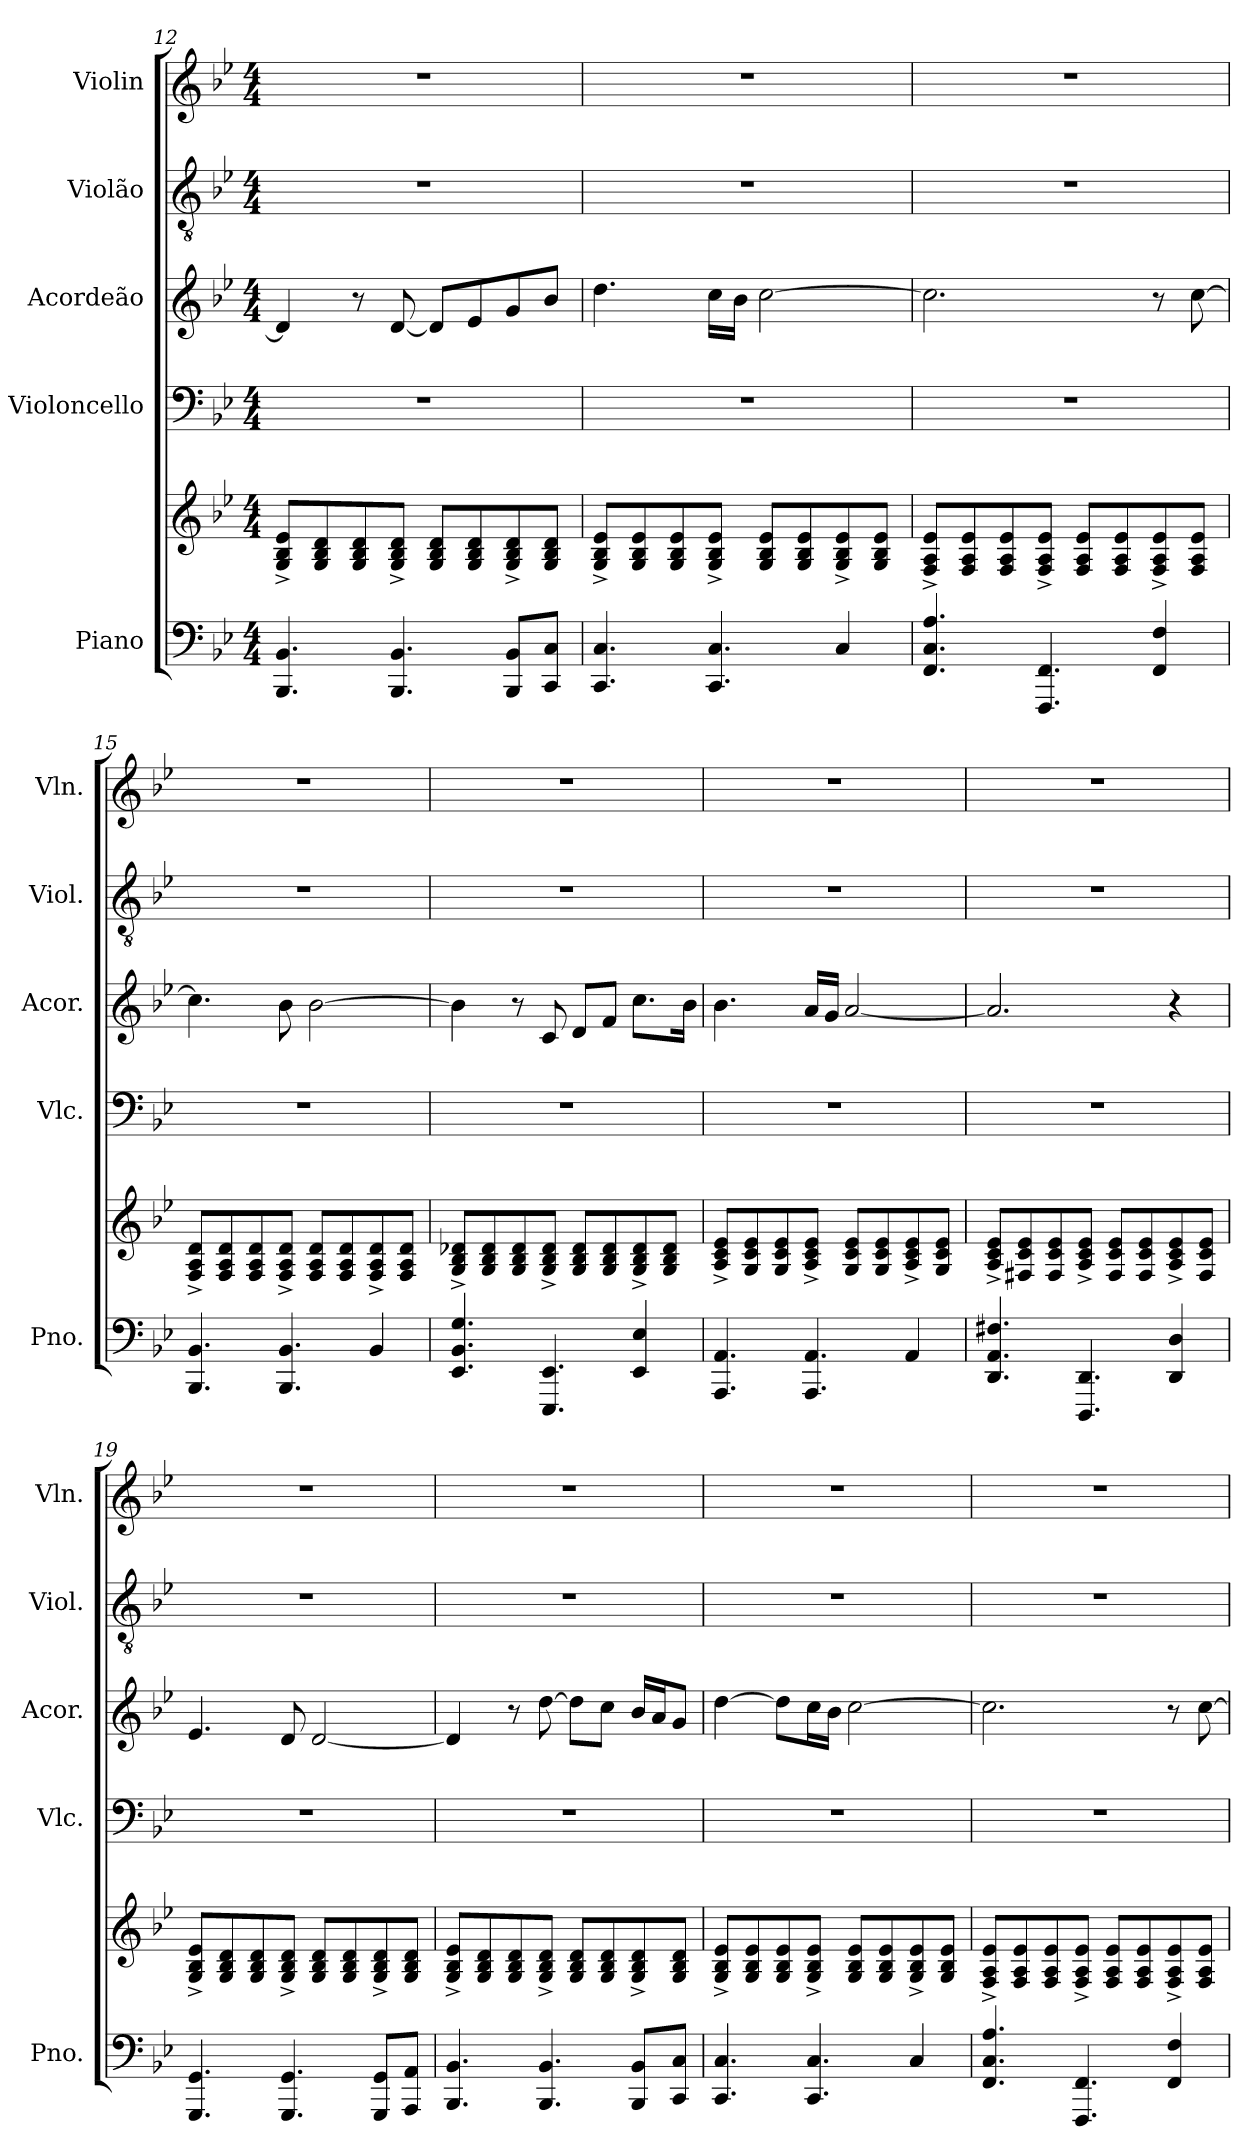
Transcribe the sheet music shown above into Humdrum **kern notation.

**kern	**kern	**kern	**kern	**kern	**kern
*part5	*part5	*part4	*part3	*part2	*part1
*staff6	*staff5	*staff4	*staff3	*staff2	*staff1
*I"Piano	*	*I"Violoncello	*I"Acordeão	*I"Violão	*I"Violin
*I'Pno.	*	*I'Vlc.	*I'Acor.	*I'Viol.	*I'Vln.
*clefF4	*clefG2	*clefF4	*clefG2	*clefGv2	*clefG2
*k[b-e-]	*k[b-e-]	*k[b-e-]	*k[b-e-]	*k[b-e-]	*k[b-e-]
*M4/4	*M4/4	*M4/4	*M4/4	*M4/4	*M4/4
=12	=12	=12	=12	=12	=12
4.BBB-/ 4.BB-/	8G/^ 8B-/^ 8e-/^L	1r	4d/]	1r	1r
.	8G/ 8B-/ 8d/	.	.	.	.
.	8G/ 8B-/ 8d/	.	8r	.	.
4.BBB-/ 4.BB-/	8G/^ 8B-/^ 8d/^J	.	[8d/	.	.
.	8G/ 8B-/ 8d/L	.	8d/L]	.	.
.	8G/ 8B-/ 8d/	.	8e-/	.	.
8BBB-/ 8BB-/L	8G/^ 8B-/^ 8d/^	.	8g/	.	.
8CC/ 8C/J	8G/ 8B-/ 8d/J	.	8b-/J	.	.
=13	=13	=13	=13	=13	=13
4.CC/ 4.C/	8G/^ 8B-/^ 8e-/^L	1r	4.dd\	1r	1r
.	8G/ 8B-/ 8e-/	.	.	.	.
.	8G/ 8B-/ 8e-/	.	.	.	.
4.CC/ 4.C/	8G/^ 8B-/^ 8e-/^J	.	16cc\LL	.	.
.	.	.	16b-\JJ	.	.
.	8G/ 8B-/ 8e-/L	.	[2cc\	.	.
.	8G/ 8B-/ 8e-/	.	.	.	.
4C/	8G/^ 8B-/^ 8e-/^	.	.	.	.
.	8G/ 8B-/ 8e-/J	.	.	.	.
!!LO:LB:g=z
=14	=14	=14	=14	=14	=14
4.FF/ 4.C/ 4.A/	8F/^ 8A/^ 8e-/^L	1r	2.cc\]	1r	1r
.	8F/ 8A/ 8e-/	.	.	.	.
.	8F/ 8A/ 8e-/	.	.	.	.
4.FFF/ 4.FF/	8F/^ 8A/^ 8e-/^J	.	.	.	.
.	8F/ 8A/ 8e-/L	.	.	.	.
.	8F/ 8A/ 8e-/	.	.	.	.
4FF/ 4F/	8F/^ 8A/^ 8e-/^	.	8r	.	.
.	8F/ 8A/ 8e-/J	.	[8cc\	.	.
=15	=15	=15	=15	=15	=15
4.BBB-/ 4.BB-/	8F/^ 8A/^ 8d/^L	1r	4.cc\]	1r	1r
.	8F/ 8A/ 8d/	.	.	.	.
.	8F/ 8A/ 8d/	.	.	.	.
4.BBB-/ 4.BB-/	8F/^ 8A/^ 8d/^J	.	8b-\	.	.
.	8F/ 8A/ 8d/L	.	[2b-\	.	.
.	8F/ 8A/ 8d/	.	.	.	.
4BB-/	8F/^ 8A/^ 8d/^	.	.	.	.
.	8F/ 8A/ 8d/J	.	.	.	.
=16	=16	=16	=16	=16	=16
4.EE-/ 4.BB-/ 4.G/	8G/^ 8B-/^ 8d-X/^L	1r	4b-\]	1r	1r
.	8G/ 8B-/ 8d-/	.	.	.	.
.	8G/ 8B-/ 8d-/	.	8r	.	.
4.EEE-/ 4.EE-/	8G/^ 8B-/^ 8d-/^J	.	8c/	.	.
.	8G/ 8B-/ 8d-/L	.	8d/L	.	.
.	8G/ 8B-/ 8d-/	.	8f/J	.	.
4EE-/ 4E-/	8G/^ 8B-/^ 8d-/^	.	8.cc\L	.	.
.	8G/ 8B-/ 8d-/J	.	.	.	.
.	.	.	16b-\Jk	.	.
!!LO:PB:g=z
=17	=17	=17	=17	=17	=17
4.AAA/ 4.AA/	8A/^ 8c/^ 8e-/^L	1r	4.b-\	1r	1r
.	8G/ 8c/ 8e-/	.	.	.	.
.	8G/ 8c/ 8e-/	.	.	.	.
4.AAA/ 4.AA/	8A/^ 8c/^ 8e-/^J	.	16a/LL	.	.
.	.	.	16g/JJ	.	.
.	8G/ 8c/ 8e-/L	.	[2a/	.	.
.	8G/ 8c/ 8e-/	.	.	.	.
4AA/	8A/^ 8c/^ 8e-/^	.	.	.	.
.	8G/ 8c/ 8e-/J	.	.	.	.
=18	=18	=18	=18	=18	=18
4.DD/ 4.AA/ 4.F#X/	8A/^ 8c/^ 8e-/^L	1r	2.a/]	1r	1r
.	8F#X/ 8c/ 8e-/	.	.	.	.
.	8F#/ 8c/ 8e-/	.	.	.	.
4.DDD/ 4.DD/	8A/^ 8c/^ 8e-/^J	.	.	.	.
.	8F#/ 8c/ 8e-/L	.	.	.	.
.	8F#/ 8c/ 8e-/	.	.	.	.
4DD/ 4D/	8A/^ 8c/^ 8e-/^	.	4r	.	.
.	8F#/ 8c/ 8e-/J	.	.	.	.
=19	=19	=19	=19	=19	=19
4.GGG/ 4.GG/	8G/^ 8B-/^ 8e-/^L	1r	4.e-/	1r	1r
.	8G/ 8B-/ 8d/	.	.	.	.
.	8G/ 8B-/ 8d/	.	.	.	.
4.GGG/ 4.GG/	8G/^ 8B-/^ 8d/^J	.	8d/	.	.
.	8G/ 8B-/ 8d/L	.	[2d/	.	.
.	8G/ 8B-/ 8d/	.	.	.	.
8GGG/ 8GG/L	8G/^ 8B-/^ 8d/^	.	.	.	.
8AAA/ 8AA/J	8G/ 8B-/ 8d/J	.	.	.	.
!!LO:LB:g=z
=20	=20	=20	=20	=20	=20
4.BBB-/ 4.BB-/	8G/^ 8B-/^ 8e-/^L	1r	4d/]	1r	1r
.	8G/ 8B-/ 8d/	.	.	.	.
.	8G/ 8B-/ 8d/	.	8r	.	.
4.BBB-/ 4.BB-/	8G/^ 8B-/^ 8d/^J	.	[8dd\	.	.
.	8G/ 8B-/ 8d/L	.	8dd\L]	.	.
.	8G/ 8B-/ 8d/	.	8cc\J	.	.
8BBB-/ 8BB-/L	8G/^ 8B-/^ 8d/^	.	16b-/LL	.	.
.	.	.	16a/J	.	.
8CC/ 8C/J	8G/ 8B-/ 8d/J	.	8g/J	.	.
=21	=21	=21	=21	=21	=21
4.CC/ 4.C/	8G/^ 8B-/^ 8e-/^L	1r	[4dd\	1r	1r
.	8G/ 8B-/ 8e-/	.	.	.	.
.	8G/ 8B-/ 8e-/	.	8dd\L]	.	.
4.CC/ 4.C/	8G/^ 8B-/^ 8e-/^J	.	16cc\L	.	.
.	.	.	16b-\JJ	.	.
.	8G/ 8B-/ 8e-/L	.	[2cc\	.	.
.	8G/ 8B-/ 8e-/	.	.	.	.
4C/	8G/^ 8B-/^ 8e-/^	.	.	.	.
.	8G/ 8B-/ 8e-/J	.	.	.	.
=22	=22	=22	=22	=22	=22
4.FF/ 4.C/ 4.A/	8F/^ 8A/^ 8e-/^L	1r	2.cc\]	1r	1r
.	8F/ 8A/ 8e-/	.	.	.	.
.	8F/ 8A/ 8e-/	.	.	.	.
4.FFF/ 4.FF/	8F/^ 8A/^ 8e-/^J	.	.	.	.
.	8F/ 8A/ 8e-/L	.	.	.	.
.	8F/ 8A/ 8e-/	.	.	.	.
4FF/ 4F/	8F/^ 8A/^ 8e-/^	.	8r	.	.
.	8F/ 8A/ 8e-/J	.	[8cc\	.	.
=	=	=	=	=	=
*-	*-	*-	*-	*-	*-
